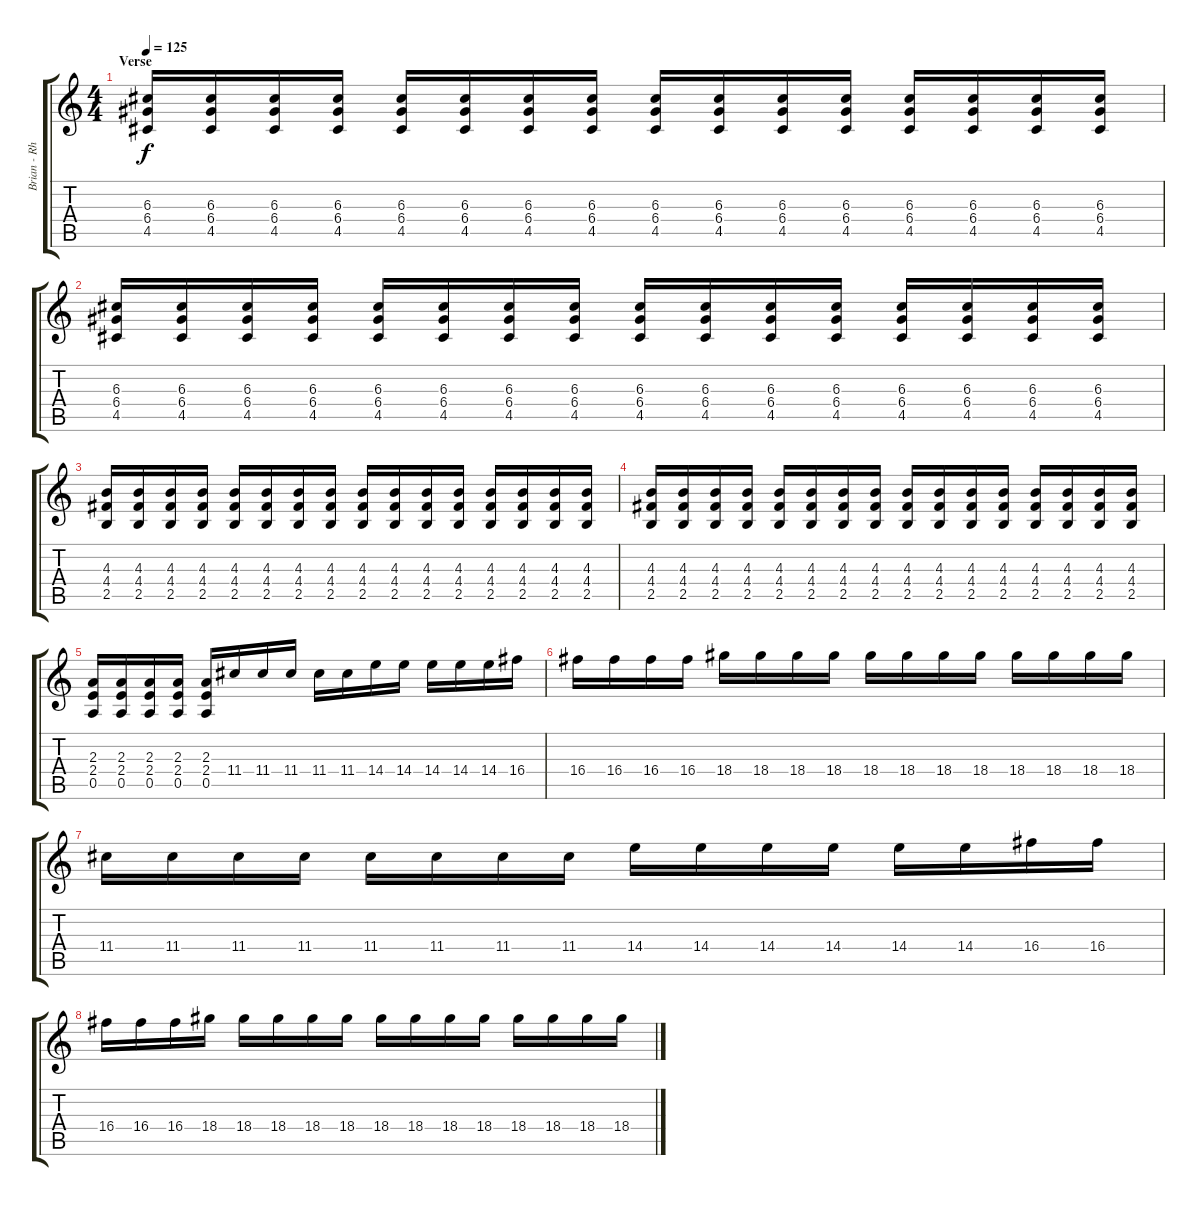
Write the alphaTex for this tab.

\track ("Brian - Rhythm Guitar" "Brian - Rh") {instrument electricguitarjazz}
\staff {score tabs}
\tuning (E4 B3 G3 D3 A2 E2) {hide}
\ts (4 4)
\section ("" "Verse")
\tempo 125
\clef g2
\ks c
(6.3 6.4 4.5).16{dy f} (6.3 6.4 4.5).16 (6.3 6.4 4.5).16 (6.3 6.4 4.5).16 (6.3 6.4 4.5).16 (6.3 6.4 4.5).16 (6.3 6.4 4.5).16 (6.3 6.4 4.5).16 (6.3 6.4 4.5).16 (6.3 6.4 4.5).16 (6.3 6.4 4.5).16 (6.3 6.4 4.5).16 (6.3 6.4 4.5).16 (6.3 6.4 4.5).16 (6.3 6.4 4.5).16 (6.3 6.4 4.5).16 |
(6.3 6.4 4.5).16 (6.3 6.4 4.5).16 (6.3 6.4 4.5).16 (6.3 6.4 4.5).16 (6.3 6.4 4.5).16 (6.3 6.4 4.5).16 (6.3 6.4 4.5).16 (6.3 6.4 4.5).16 (6.3 6.4 4.5).16 (6.3 6.4 4.5).16 (6.3 6.4 4.5).16 (6.3 6.4 4.5).16 (6.3 6.4 4.5).16 (6.3 6.4 4.5).16 (6.3 6.4 4.5).16 (6.3 6.4 4.5).16 |
(4.3 4.4 2.5).16 (4.3 4.4 2.5).16 (4.3 4.4 2.5).16 (4.3 4.4 2.5).16 (4.3 4.4 2.5).16 (4.3 4.4 2.5).16 (4.3 4.4 2.5).16 (4.3 4.4 2.5).16 (4.3 4.4 2.5).16 (4.3 4.4 2.5).16 (4.3 4.4 2.5).16 (4.3 4.4 2.5).16 (4.3 4.4 2.5).16 (4.3 4.4 2.5).16 (4.3 4.4 2.5).16 (4.3 4.4 2.5).16 |
(4.3 4.4 2.5).16 (4.3 4.4 2.5).16 (4.3 4.4 2.5).16 (4.3 4.4 2.5).16 (4.3 4.4 2.5).16 (4.3 4.4 2.5).16 (4.3 4.4 2.5).16 (4.3 4.4 2.5).16 (4.3 4.4 2.5).16 (4.3 4.4 2.5).16 (4.3 4.4 2.5).16 (4.3 4.4 2.5).16 (4.3 4.4 2.5).16 (4.3 4.4 2.5).16 (4.3 4.4 2.5).16 (4.3 4.4 2.5).16 |
(2.3 2.4 0.5).16 (2.3 2.4 0.5).16 (2.3 2.4 0.5).16 (2.3 2.4 0.5).16 (2.3 2.4 0.5).16 11.4.16 11.4.16 11.4.16 11.4.16 11.4.16 14.4.16 14.4.16 14.4.16 14.4.16 14.4.16 16.4.16 |
16.4.16 16.4.16 16.4.16 16.4.16 18.4.16 18.4.16 18.4.16 18.4.16 18.4.16 18.4.16 18.4.16 18.4.16 18.4.16 18.4.16 18.4.16 18.4.16 |
11.4.16 11.4.16 11.4.16 11.4.16 11.4.16 11.4.16 11.4.16 11.4.16 14.4.16 14.4.16 14.4.16 14.4.16 14.4.16 14.4.16 16.4.16 16.4.16 |
16.4.16 16.4.16 16.4.16 18.4.16 18.4.16 18.4.16 18.4.16 18.4.16 18.4.16 18.4.16 18.4.16 18.4.16 18.4.16 18.4.16 18.4.16 18.4.16
